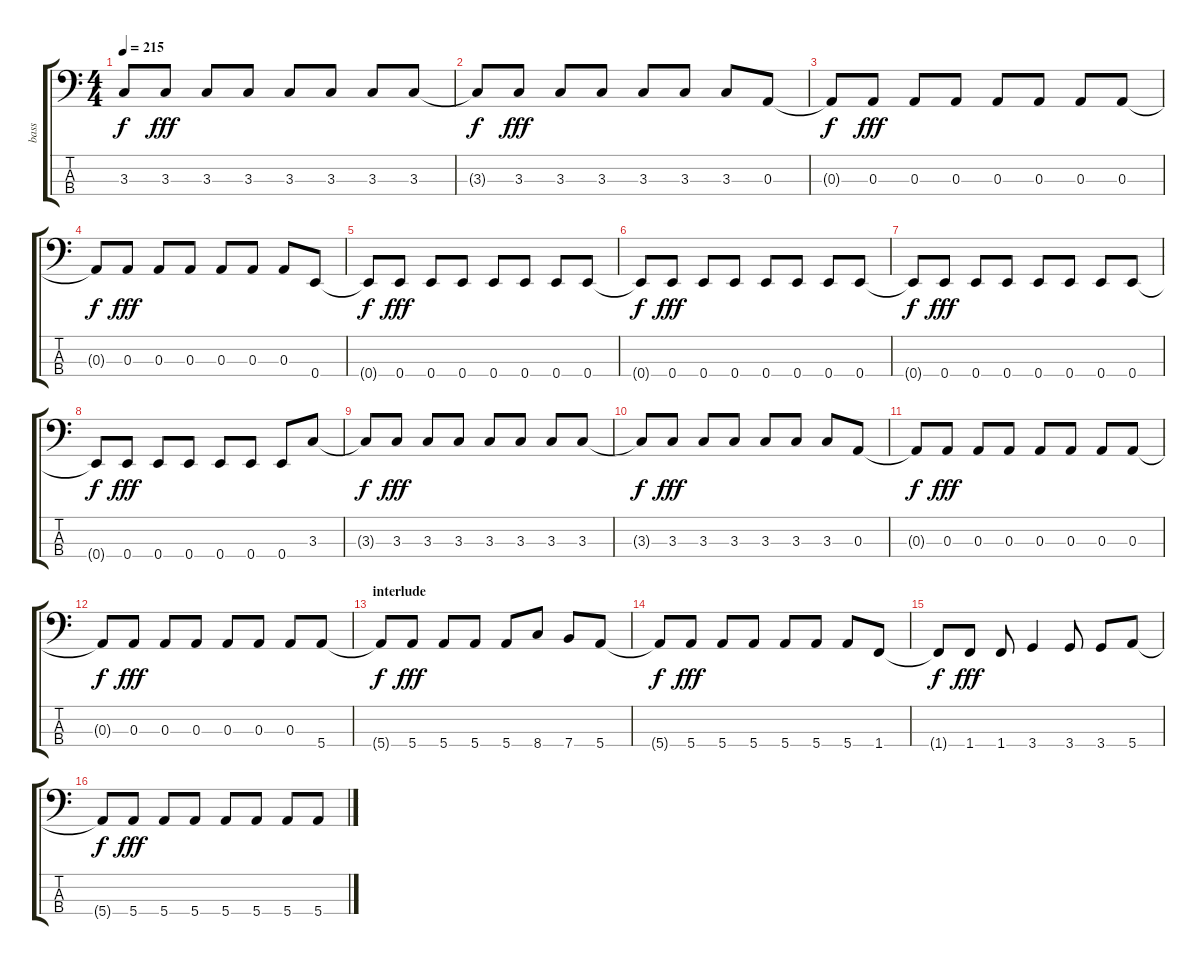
\track ("bass" "bass") {instrument electricbassfinger}
\staff {score tabs}
\tuning (G2 D2 A1 E1) {hide}
\ts (4 4)
\tempo 215
\clef f4
\ks c
3.3{t}.8{dy f} 3.3.8{dy fff} 3.3.8 3.3.8 3.3.8 3.3.8 3.3.8 3.3.8 |
3.3{t}.8{dy f} 3.3.8{dy fff} 3.3.8 3.3.8 3.3.8 3.3.8 3.3.8 0.3.8 |
0.3{t}.8{dy f} 0.3.8{dy fff} 0.3.8 0.3.8 0.3.8 0.3.8 0.3.8 0.3.8 |
0.3{t}.8{dy f} 0.3.8{dy fff} 0.3.8 0.3.8 0.3.8 0.3.8 0.3.8 0.4.8 |
0.4{t}.8{dy f} 0.4.8{dy fff} 0.4.8 0.4.8 0.4.8 0.4.8 0.4.8 0.4.8 |
0.4{t}.8{dy f} 0.4.8{dy fff} 0.4.8 0.4.8 0.4.8 0.4.8 0.4.8 0.4.8 |
0.4{t}.8{dy f} 0.4.8{dy fff} 0.4.8 0.4.8 0.4.8 0.4.8 0.4.8 0.4.8 |
0.4{t}.8{dy f} 0.4.8{dy fff} 0.4.8 0.4.8 0.4.8 0.4.8 0.4.8 3.3.8 |
3.3{t}.8{dy f} 3.3.8{dy fff} 3.3.8 3.3.8 3.3.8 3.3.8 3.3.8 3.3.8 |
3.3{t}.8{dy f} 3.3.8{dy fff} 3.3.8 3.3.8 3.3.8 3.3.8 3.3.8 0.3.8 |
0.3{t}.8{dy f} 0.3.8{dy fff} 0.3.8 0.3.8 0.3.8 0.3.8 0.3.8 0.3.8 |
0.3{t}.8{dy f} 0.3.8{dy fff} 0.3.8 0.3.8 0.3.8 0.3.8 0.3.8 5.4.8 |
\section ("" "interlude")
5.4{t}.8{dy f} 5.4.8{dy fff} 5.4.8 5.4.8 5.4.8 8.4.8 7.4.8 5.4.8 |
5.4{t}.8{dy f} 5.4.8{dy fff} 5.4.8 5.4.8 5.4.8 5.4.8 5.4.8 1.4.8 |
1.4{t}.8{dy f} 1.4.8{dy fff} 1.4.8 3.4.4 3.4.8 3.4.8 5.4.8 |
5.4{t}.8{dy f} 5.4.8{dy fff} 5.4.8 5.4.8 5.4.8 5.4.8 5.4.8 5.4.8
